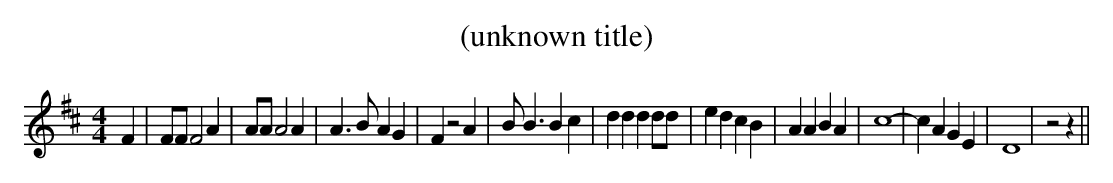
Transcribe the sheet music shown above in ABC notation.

X:1
T:(unknown title)
M:4/4
L:1/4
K:D
 F| F/2F/2 F2 A| A/2A/2 A2 A| A3/2 B/2 A G| F z2 A| B/2 B3/2 B c| d d d d/2d/2|\
 e d c B| A A B A| c4-| c A G E| D4| z2 z||
